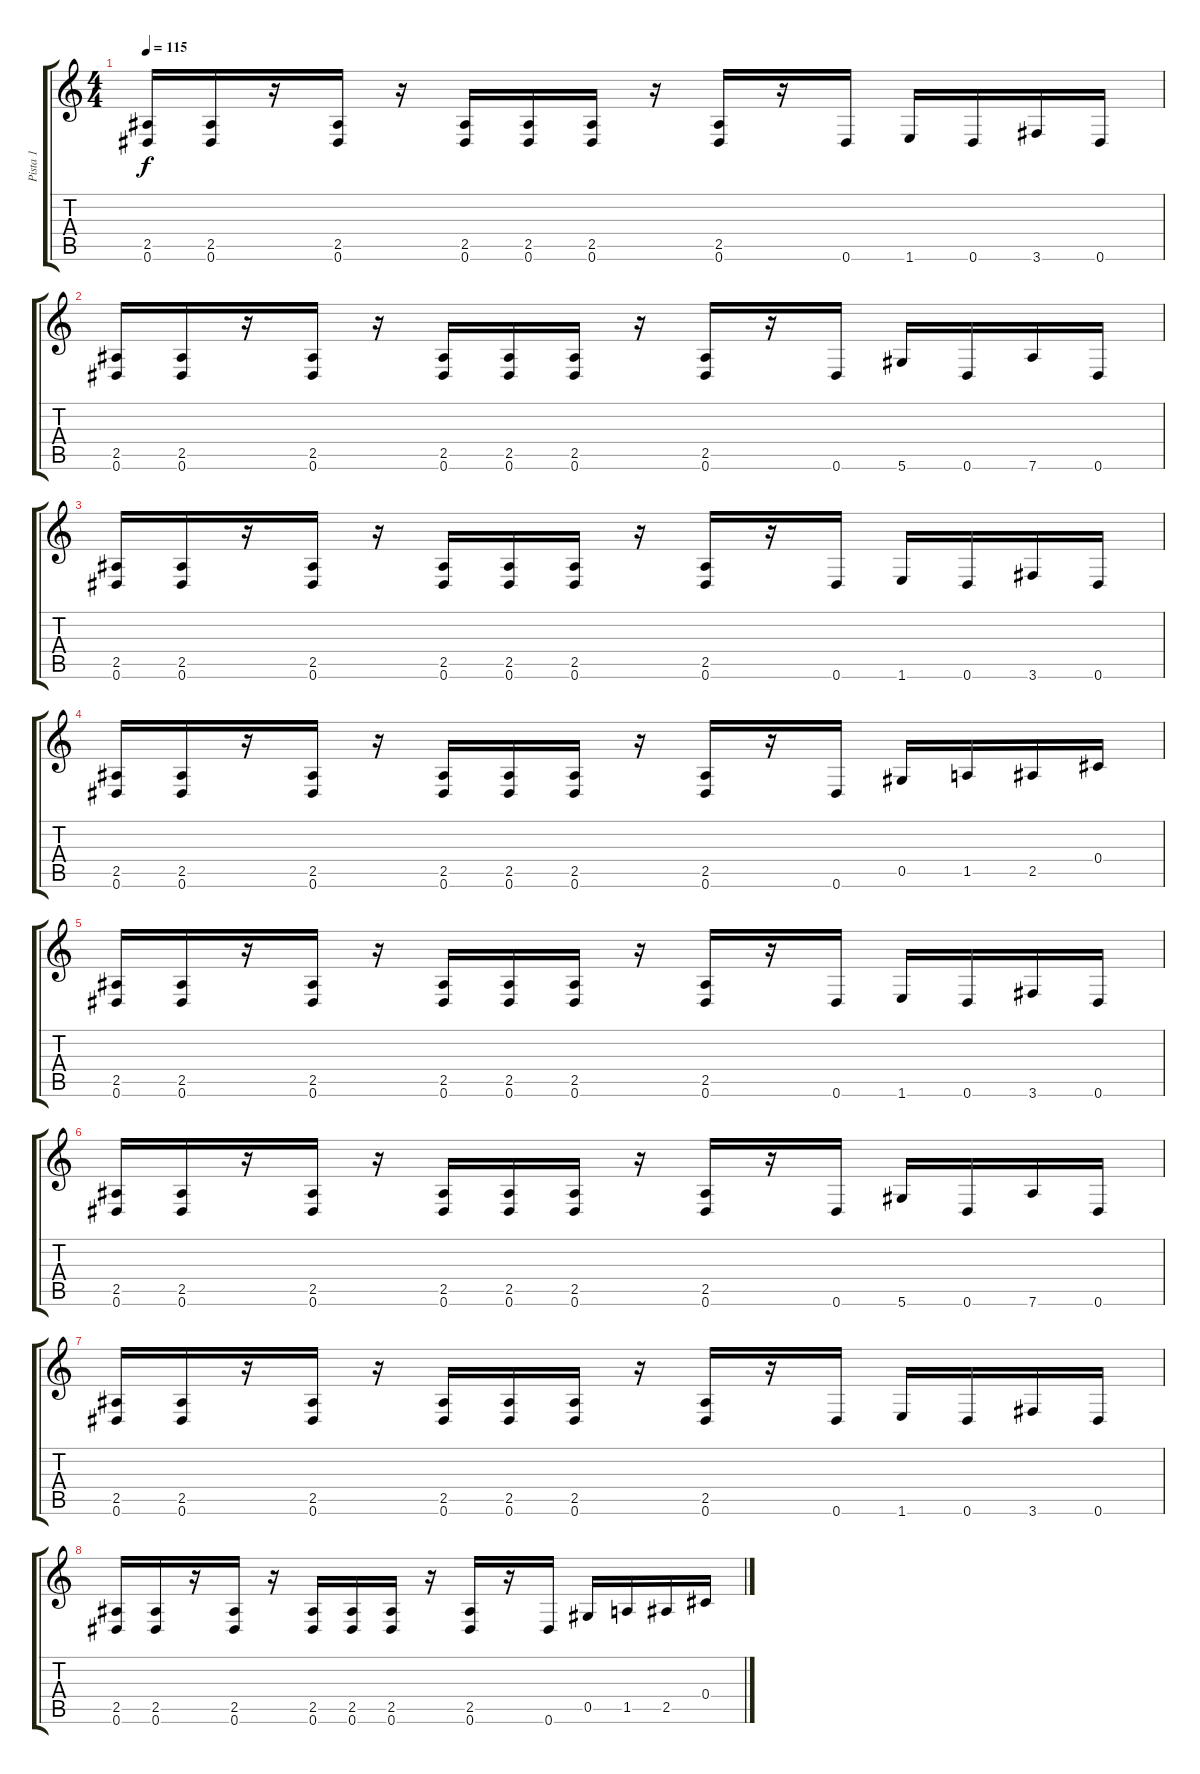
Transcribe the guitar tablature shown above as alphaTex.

\track ("Pista 1" "Pista 1") {instrument overdrivenguitar}
\staff {score tabs}
\tuning (Eb4 Bb3 Gb3 Db3 Ab2 Eb2) {hide}
\ts (4 4)
\tempo 115
\clef g2
\ks c
(2.5 0.6).16{dy f} (2.5 0.6).16 r.16 (2.5 0.6).16 r.16 (2.5 0.6).16 (2.5 0.6).16 (2.5 0.6).16 r.16 (2.5 0.6).16 r.16 0.6.16 1.6.16 0.6.16 3.6.16 0.6.16 |
(2.5 0.6).16 (2.5 0.6).16 r.16 (2.5 0.6).16 r.16 (2.5 0.6).16 (2.5 0.6).16 (2.5 0.6).16 r.16 (2.5 0.6).16 r.16 0.6.16 5.6.16 0.6.16 7.6.16 0.6.16 |
(2.5 0.6).16 (2.5 0.6).16 r.16 (2.5 0.6).16 r.16 (2.5 0.6).16 (2.5 0.6).16 (2.5 0.6).16 r.16 (2.5 0.6).16 r.16 0.6.16 1.6.16 0.6.16 3.6.16 0.6.16 |
(2.5 0.6).16 (2.5 0.6).16 r.16 (2.5 0.6).16 r.16 (2.5 0.6).16 (2.5 0.6).16 (2.5 0.6).16 r.16 (2.5 0.6).16 r.16 0.6.16 0.5.16 1.5.16 2.5.16 0.4.16 |
(2.5 0.6).16 (2.5 0.6).16 r.16 (2.5 0.6).16 r.16 (2.5 0.6).16 (2.5 0.6).16 (2.5 0.6).16 r.16 (2.5 0.6).16 r.16 0.6.16 1.6.16 0.6.16 3.6.16 0.6.16 |
(2.5 0.6).16 (2.5 0.6).16 r.16 (2.5 0.6).16 r.16 (2.5 0.6).16 (2.5 0.6).16 (2.5 0.6).16 r.16 (2.5 0.6).16 r.16 0.6.16 5.6.16 0.6.16 7.6.16 0.6.16 |
(2.5 0.6).16 (2.5 0.6).16 r.16 (2.5 0.6).16 r.16 (2.5 0.6).16 (2.5 0.6).16 (2.5 0.6).16 r.16 (2.5 0.6).16 r.16 0.6.16 1.6.16 0.6.16 3.6.16 0.6.16 |
(2.5 0.6).16 (2.5 0.6).16 r.16 (2.5 0.6).16 r.16 (2.5 0.6).16 (2.5 0.6).16 (2.5 0.6).16 r.16 (2.5 0.6).16 r.16 0.6.16 0.5.16 1.5.16 2.5.16 0.4.16
